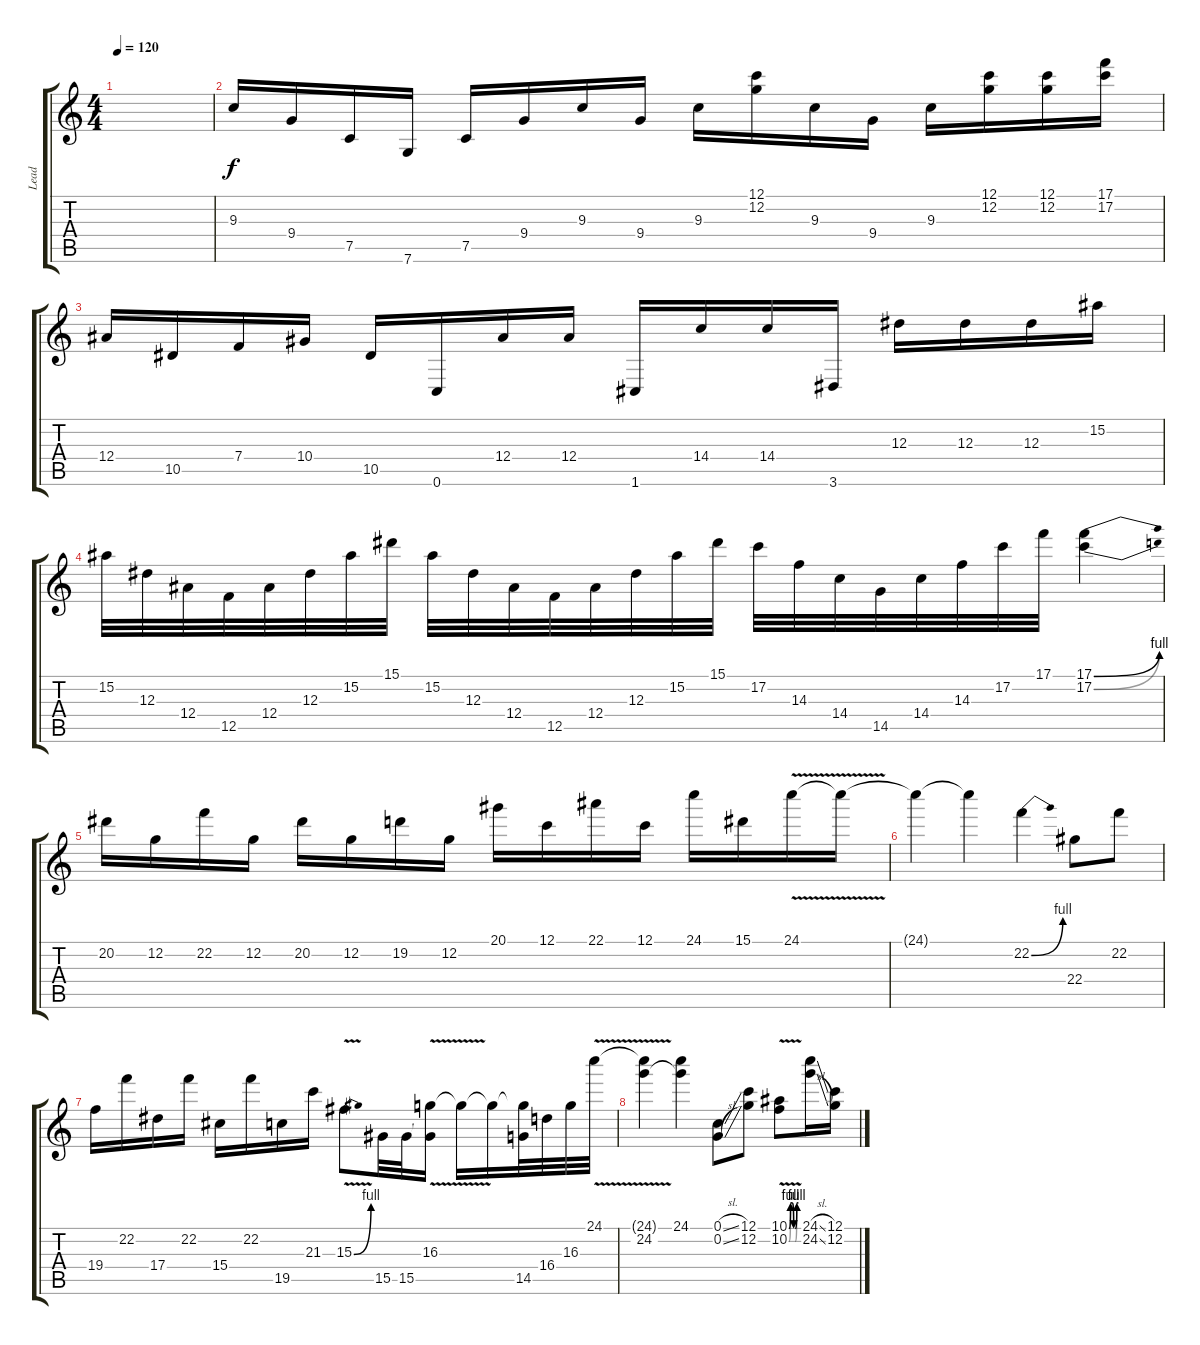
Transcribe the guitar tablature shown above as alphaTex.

\track ("Lead" "Lead") {instrument distortionguitar}
\staff {score tabs}
\tuning (C4 G3 Eb3 Bb2 F2 C2) {hide}
\ts (4 4)
\tempo 120
\clef g2
\ks c
|
9.3.16 9.4.16 7.5.16 7.6.16 7.5.16 9.4.16 9.3.16 9.4.16 9.3.16 (12.1 12.2).16 9.3.16 9.4.16 9.3.16 (12.1 12.2).16 (12.1 12.2).16 (17.1 17.2).16 |
12.4.16 10.5.16 7.4.16 10.4.16 10.5.16 0.6.16 12.4.16 12.4.16 1.6.16 14.4.16 14.4.16 3.6.16 12.3.16 12.3.16 12.3.16 15.2.16 |
15.2.32 12.3.32 12.4.32 12.5.32 12.4.32 12.3.32 15.2.32 15.1.32 15.2.32 12.3.32 12.4.32 12.5.32 12.4.32 12.3.32 15.2.32 15.1.32 17.2.32 14.3.32 14.4.32 14.5.32 14.4.32 14.3.32 17.2.32 17.1.32 (17.1{be (bend 0 0 60 4)} 17.2{be (bend 0 0 60 4)}).4 |
20.2.16 12.2.16 22.2.16 12.2.16 20.2.16 12.2.16 19.2.16 12.2.16 20.1.16 12.1.16 22.1.16 12.1.16 24.1.16 15.1.16 24.1{v}.16 24.1{t}.16 |
24.1{t}.4 24.1{t}.4 22.2{be (bend 0 0 60 4)}.4 22.4.8 22.2.8 |
19.4.16 22.2.16 17.4.16 22.2.16 15.4.16 22.2.16 19.5.16 21.3.16 15.3{be (bend 0 0 60 4) v}.8 15.5.32 15.5.32 (16.3{v} 15.5{t}).16 16.3{t}.16 16.3{t}.16 (16.3{t} 14.5).32 16.4.32 16.3.32 24.1{v}.32 |
(24.1{t} 24.2).4 (24.1 24.2{t}).4 (0.1{sl} 0.2{sl}).8 (12.1 12.2).8 (10.1{be (custom 0 0 10 4 20 4 30 0 40 0 50 4 60 4) v} 10.2{be (custom 0 0 10 4 20 4 30 0 40 0 50 4 60 4) v}).8 (24.1{sl} 24.2{sl}).16 (12.1 12.2).16
